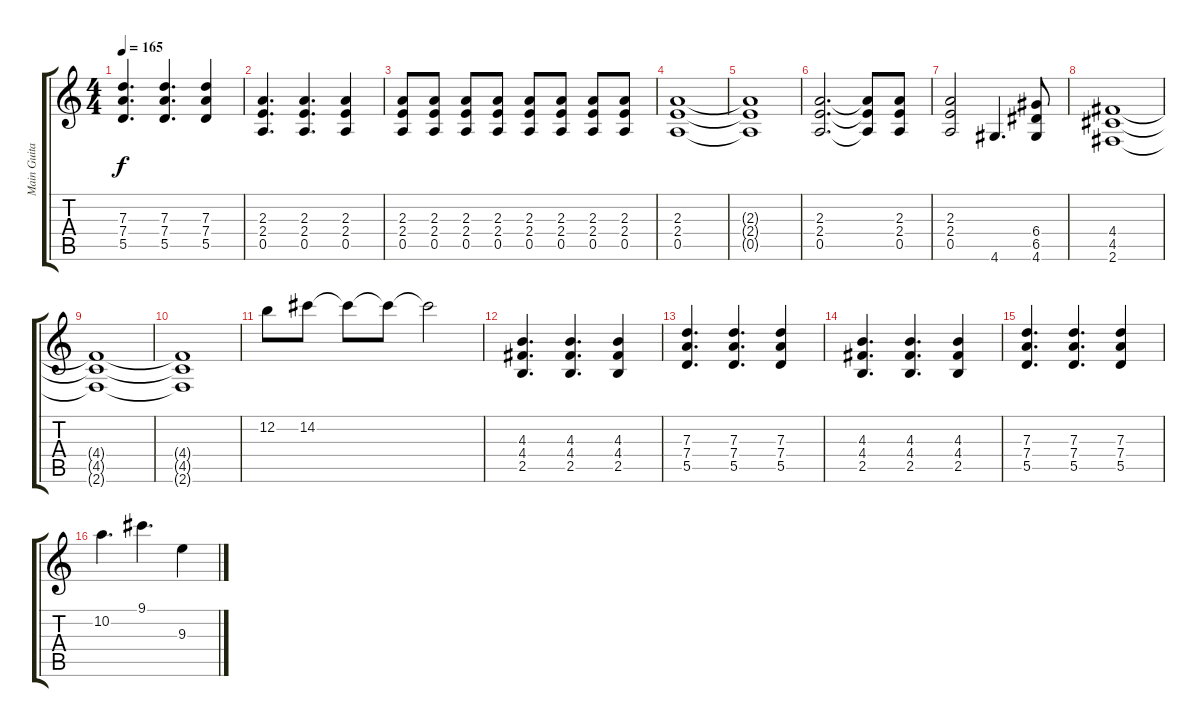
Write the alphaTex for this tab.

\track ("Main Guitar" "Main Guita") {mute instrument overdrivenguitar}
\staff {score tabs}
\tuning (E4 B3 G3 D3 A2 E2) {hide}
\ts (4 4)
\tempo 165
\clef g2
\ks c
(7.3 7.4 5.5).4{d dy f} (7.3 7.4 5.5).4{d} (7.3 7.4 5.5).4 |
(2.3 2.4 0.5).4{d} (2.3 2.4 0.5).4{d} (2.3 2.4 0.5).4 |
(2.3 2.4 0.5).8 (2.3 2.4 0.5).8 (2.3 2.4 0.5).8 (2.3 2.4 0.5).8 (2.3 2.4 0.5).8 (2.3 2.4 0.5).8 (2.3 2.4 0.5).8 (2.3 2.4 0.5).8 |
(2.3 2.4 0.5).1 |
(2.3{t} 2.4{t} 0.5{t}).1 |
(2.3 2.4 0.5).2{d} (2.3{t} 2.4{t} 0.5{t}).8 (2.3 2.4 0.5).8 |
(2.3 2.4 0.5).2 4.6.4{d} (6.4 6.5 4.6).8 |
(4.4 4.5 2.6).1 |
(4.4{t} 4.5{t} 2.6{t}).1 |
(4.4{t} 4.5{t} 2.6{t}).1 |
12.2.8 14.2.8 14.2{t}.8 14.2{t}.8 14.2{t}.2 |
(4.3 4.4 2.5).4{d} (4.3 4.4 2.5).4{d} (4.3 4.4 2.5).4 |
(7.3 7.4 5.5).4{d} (7.3 7.4 5.5).4{d} (7.3 7.4 5.5).4 |
(4.3 4.4 2.5).4{d} (4.3 4.4 2.5).4{d} (4.3 4.4 2.5).4 |
(7.3 7.4 5.5).4{d} (7.3 7.4 5.5).4{d} (7.3 7.4 5.5).4 |
10.2.4{d} 9.1.4{d} 9.3.4
